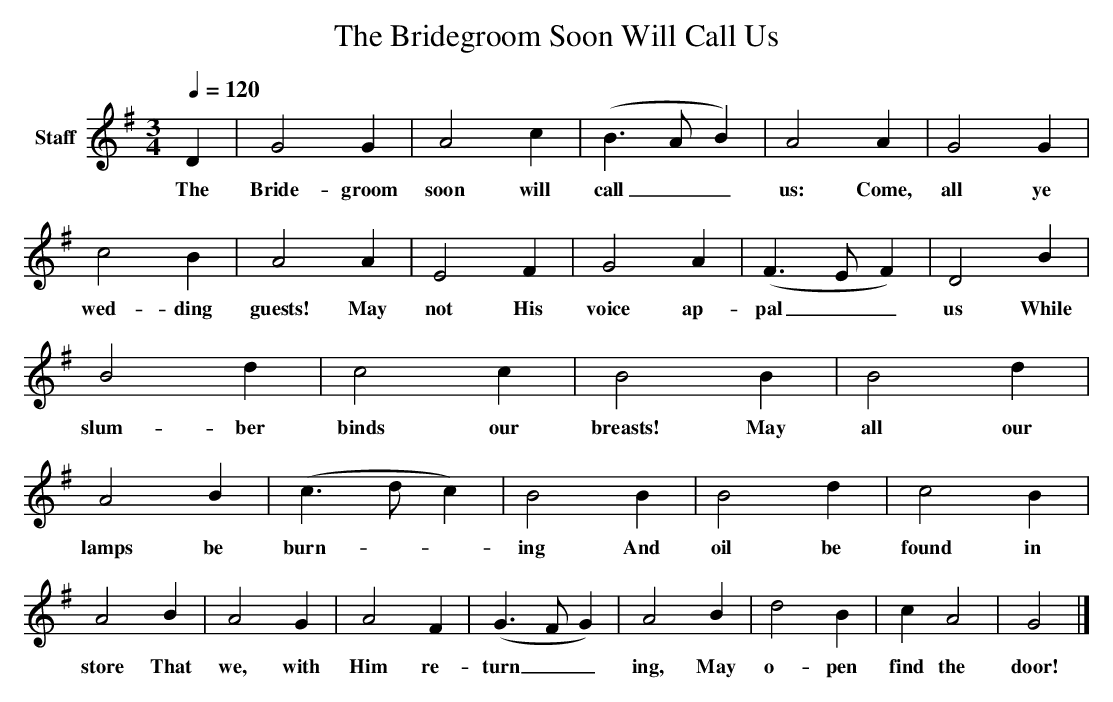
X:1
T: The Bridegroom Soon Will Call Us
L: 1/4
M: 3/4
Q: 1/4=120
V: P1 name="Staff"
K: G
[V: P1]  D | G2 G | A2 c | (B3/ A/ B) | A2 A | G2 G | c2 B | A2 A | E2 F | G2 A | (F3/ E/ F) | D2 B | B2 d | c2 c | B2 B | B2 d | A2 B | (c3/ d/ c) | B2 B | B2 d | c2 B | A2 B | A2 G | A2 F | (G3/ F/ G) | A2 B | d2 B | c A2 | G2|]
w: The Bride- groom soon will call__ us: Come, all ye wed- ding guests! May not His voice ap- pal__ us While slum- ber binds our breasts! May all our lamps be burn-__ ing And oil be found in store That we, with Him re- turn__ ing, May o- pen find the door!
